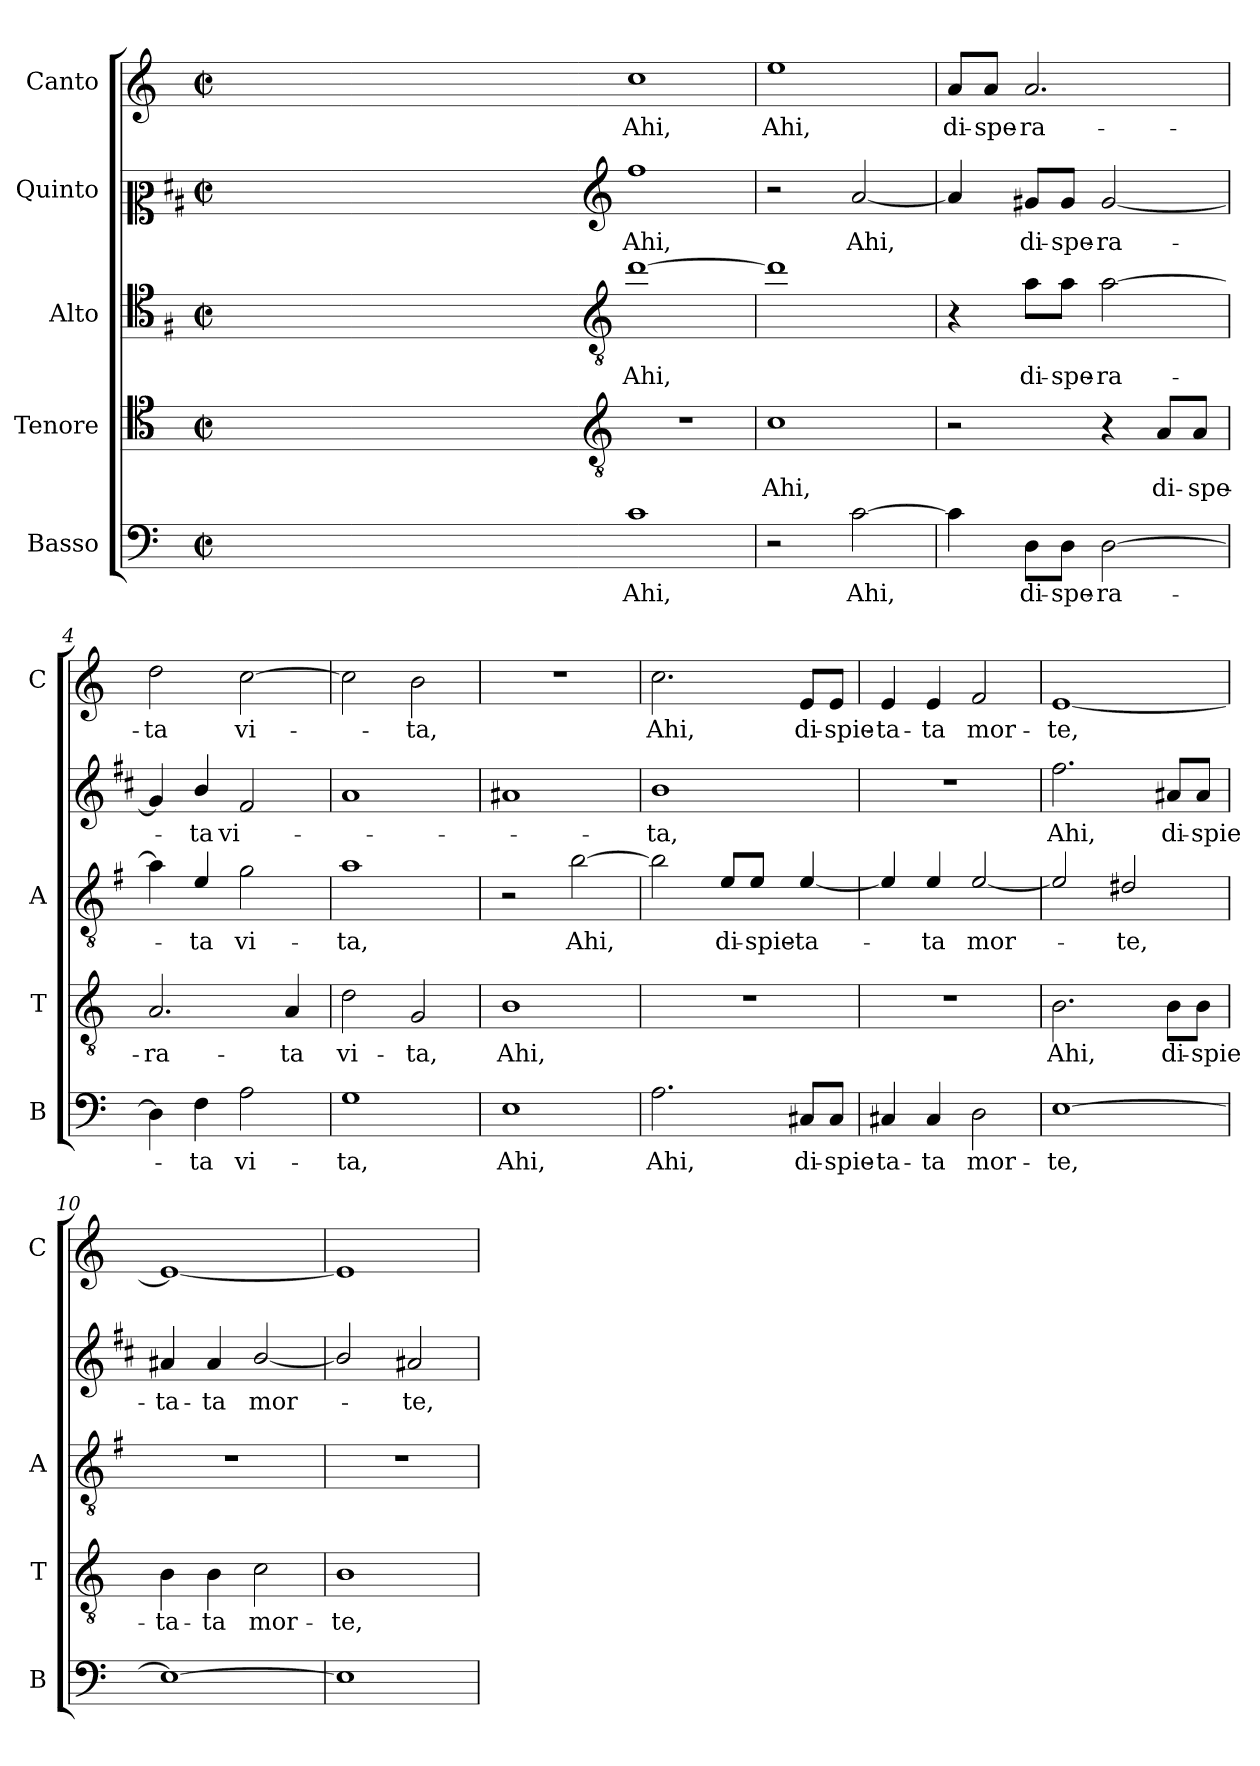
**kern	**text	**kern	**text	**kern	**text	**kern	**text	**kern	**text
*part5	*part5	*part4	*part4	*part3	*part3	*part2	*part2	*part1	*part1
*staff5	*staff5	*staff4	*staff4	*staff3	*staff3	*staff2	*staff2	*staff1	*staff1
*I"Basso	*	*I"Tenore	*	*I"Alto	*	*I"Quinto	*	*I"Canto	*
*I'B	*	*I'T	*	*I'A	*	*	*	*I'C	*
*clefF4	*	*clefC4	*	*clefC4	*	*clefC2	*	*clefG2	*
*	*	*	*	*ITrd4c7	*	*ITrd1c2	*	*	*
*k[]	*	*k[]	*	*k[]	*	*k[]	*	*k[]	*
*C:	*	*C:	*	*C:	*	*C:	*	*C:	*
*M2/2	*	*M2/2	*	*M2/2	*	*M2/2	*	*M2/2	*
*met(c|)	*	*met(c|)	*	*met(c|)	*	*met(c|)	*	*met(c|)	*
=	=	=	=	=	=	=	=	=	=
1ryy	.	1ryy	.	1ryy	.	1ryy	.	1ryy	.
=1X-	=1X-	=1X-	=1X-	=1X-	=1X-	=1X-	=1X-	=1X-	=1X-
4ryy	.	4ryy	.	4ryy	.	4ryy	.	4ryy	.
4ryy	.	4ryy	.	4ryy	.	4ryy	.	4ryy	.
4ryy	.	4ryy	.	4ryy	.	4ryy	.	4ryy	.
4ryy	.	4ryy	.	4ryy	.	4ryy	.	4ryy	.
=1-	=1-	=1-	=1-	=1-	=1-	=1-	=1-	=1-	=1-
*	*	*clefGv2	*	*clefGv2	*	*clefG2	*	*	*
!	!LO:LY:b	!	!	!	!LO:LY:b	!	!LO:LY:b	!	!LO:LY:b
1c	Ahi,	1r	.	[1g	Ahi,	1ee	Ahi,	1cc	Ahi,
=2	=2	=2	=2	=2	=2	=2	=2	=2	=2
!	!	!	!LO:LY:b	!	!	!	!	!	!LO:LY:b
2r	.	1c	Ahi,	1g]	.	2r	.	1ee	Ahi,
!	!LO:LY:b	!	!	!	!	!	!LO:LY:b	!	!
[2c\	Ahi,	.	.	.	.	[2g/	Ahi,	.	.
=3	=3	=3	=3	=3	=3	=3	=3	=3	=3
!	!	!	!	!	!	!	!	!	!LO:LY:b
4c\]	.	2r	.	4r	.	4g/]	.	8a/L	di-
!	!	!	!	!	!	!	!	!	!LO:LY:b
.	.	.	.	.	.	.	.	8a/J	-spe-
!	!LO:LY:b	!	!	!	!LO:LY:b	!	!LO:LY:b	!	!LO:LY:b
8D\L	di-	.	.	8d\L	di-	8f#X/L	di-	2.a/	-ra-
!	!LO:LY:b	!	!	!	!LO:LY:b	!	!LO:LY:b	!	!
8D\J	-spe-	.	.	8d\J	-spe-	8f#/J	-spe-	.	.
!	!LO:LY:b	!	!	!	!LO:LY:b	!	!LO:LY:b	!	!
[2D\	-ra-	4r	.	[2d\	-ra-	[2f#/	-ra-	.	.
!	!	!	!LO:LY:b	!	!	!	!	!	!
.	.	8A/L	di-	.	.	.	.	.	.
!	!	!	!LO:LY:b	!	!	!	!	!	!
.	.	8A/J	-spe-	.	.	.	.	.	.
=4	=4	=4	=4	=4	=4	=4	=4	=4	=4
!	!	!	!LO:LY:b	!	!	!	!	!	!LO:LY:b
4D\]	.	2.A/	-ra-	4d\]	.	4f#/]	.	2dd\	-ta
!	!LO:LY:b	!	!	!	!LO:LY:b	!	!LO:LY:b	!	!
4F\	-ta	.	.	4A/	-ta	4a/	-ta	.	.
!	!LO:LY:b	!	!	!	!LO:LY:b	!	!LO:LY:b	!	!LO:LY:b
2A\	vi-	.	.	2c\	vi-	2e/	vi-	[2cc\	vi-
!	!	!	!LO:LY:b	!	!	!	!	!	!
.	.	4A/	-ta	.	.	.	.	.	.
=5	=5	=5	=5	=5	=5	=5	=5	=5	=5
!	!LO:LY:b	!	!LO:LY:b	!	!LO:LY:b	!	!	!	!
1G	-ta,	2d\	vi-	1d	-ta,	1g	.	2cc\]	.
!	!	!	!LO:LY:b	!	!	!	!	!	!LO:LY:b
.	.	2G/	-ta,	.	.	.	.	2b\	-ta,
=6	=6	=6	=6	=6	=6	=6	=6	=6	=6
!	!LO:LY:b	!	!LO:LY:b	!	!	!	!	!	!
1E	Ahi,	1B	Ahi,	2r	.	1g#X	.	1r	.
!	!	!	!	!	!LO:LY:b	!	!	!	!
.	.	.	.	[2e\	Ahi,	.	.	.	.
!!LO:LB:g=z
=7	=7	=7	=7	=7	=7	=7	=7	=7	=7
!	!LO:LY:b	!	!	!	!	!	!LO:LY:b	!	!LO:LY:b
2.A\	Ahi,	1r	.	2e\]	.	1a	-ta,	2.cc\	Ahi,
!	!	!	!	!	!LO:LY:b	!	!	!	!
.	.	.	.	8A/L	di-	.	.	.	.
!	!	!	!	!	!LO:LY:b	!	!	!	!
.	.	.	.	8A/J	-spie-	.	.	.	.
!	!LO:LY:b	!	!	!	!LO:LY:b	!	!	!	!LO:LY:b
8C#X/L	di-	.	.	[4A/	-ta-	.	.	8e/L	di-
!	!LO:LY:b	!	!	!	!	!	!	!	!LO:LY:b
8C#/J	-spie-	.	.	.	.	.	.	8e/J	-spie-
=8	=8	=8	=8	=8	=8	=8	=8	=8	=8
!	!LO:LY:b	!	!	!	!	!	!	!	!LO:LY:b
4C#X/	-ta-	1r	.	4A/]	.	1r	.	4e/	-ta-
!	!LO:LY:b	!	!	!	!LO:LY:b	!	!	!	!LO:LY:b
4C#/	-ta	.	.	4A/	-ta	.	.	4e/	-ta
!	!LO:LY:b	!	!	!	!LO:LY:b	!	!	!	!LO:LY:b
2D\	mor-	.	.	[2A/	mor-	.	.	2f/	mor-
=9	=9	=9	=9	=9	=9	=9	=9	=9	=9
!	!LO:LY:b	!	!LO:LY:b	!	!	!	!LO:LY:b	!	!LO:LY:b
[1E	-te,	2.B\	Ahi,	2A/]	.	2.ee\	Ahi,	[1e	-te,
!	!	!	!	!	!LO:LY:b	!	!	!	!
.	.	.	.	2G#X/	-te,	.	.	.	.
!	!	!	!LO:LY:b	!	!	!	!LO:LY:b	!	!
.	.	8B\L	di-	.	.	8g#X/L	di-	.	.
!	!	!	!LO:LY:b	!	!	!	!LO:LY:b	!	!
.	.	8B\J	-spie-	.	.	8g#/J	-spie-	.	.
=10	=10	=10	=10	=10	=10	=10	=10	=10	=10
!	!	!	!LO:LY:b	!	!	!	!LO:LY:b	!	!
1E_	.	4B\	-ta-	1r	.	4g#X/	-ta-	1e_	.
!	!	!	!LO:LY:b	!	!	!	!LO:LY:b	!	!
.	.	4B\	-ta	.	.	4g#/	-ta	.	.
!	!	!	!LO:LY:b	!	!	!	!LO:LY:b	!	!
.	.	2c\	mor-	.	.	[2a/	mor-	.	.
=11	=11	=11	=11	=11	=11	=11	=11	=11	=11
!	!	!	!LO:LY:b	!	!	!	!	!	!
1E]	.	1B	-te,	1r	.	2a/]	.	1e]	.
!	!	!	!	!	!	!	!LO:LY:b	!	!
.	.	.	.	.	.	2g#X/	-te,	.	.
=	=	=	=	=	=	=	=	=	=
*-	*-	*-	*-	*-	*-	*-	*-	*-	*-
